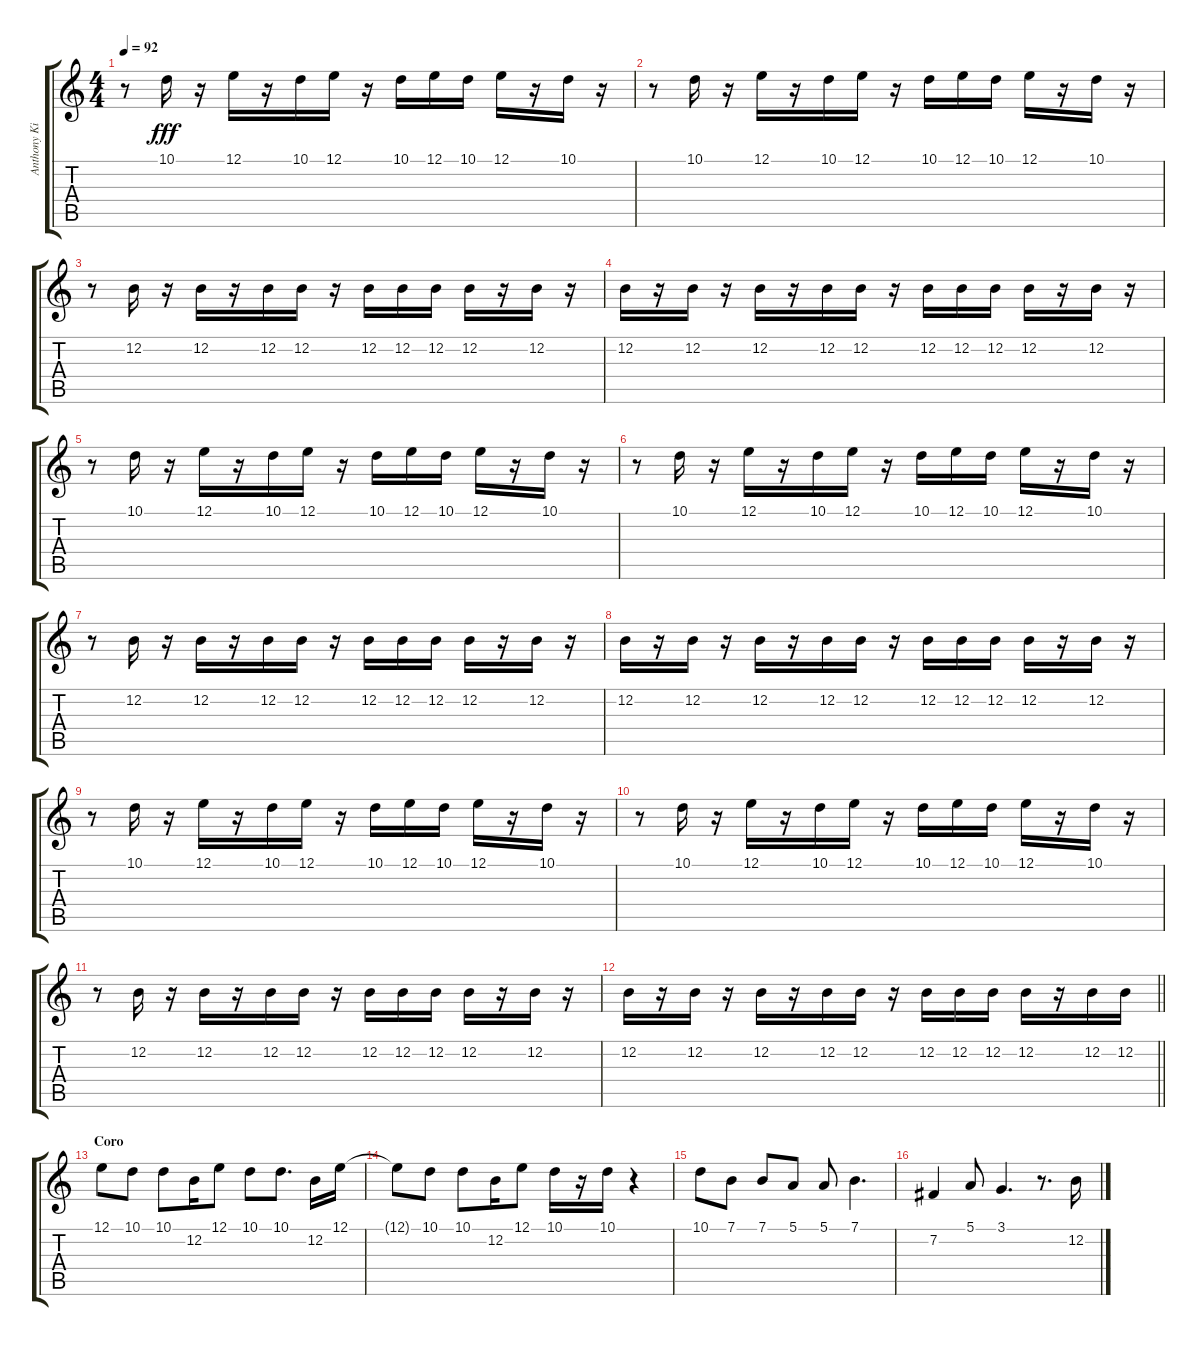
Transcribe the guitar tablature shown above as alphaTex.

\track ("Anthony Kiedis" "Anthony Ki") {instrument trumpet}
\staff {score tabs}
\tuning (E4 B3 G3 D3 A2 E2) {hide}
\ts (4 4)
\tempo 92
\clef g2
\ks c
r.8{dy fff} 10.1.16 r.16 12.1.16 r.16 10.1.16 12.1.16 r.16 10.1.16 12.1.16 10.1.16 12.1.16 r.16 10.1.16 r.16 |
r.8 10.1.16 r.16 12.1.16 r.16 10.1.16 12.1.16 r.16 10.1.16 12.1.16 10.1.16 12.1.16 r.16 10.1.16 r.16 |
r.8 12.2.16 r.16 12.2.16 r.16 12.2.16 12.2.16 r.16 12.2.16 12.2.16 12.2.16 12.2.16 r.16 12.2.16 r.16 |
12.2.16 r.16 12.2.16 r.16 12.2.16 r.16 12.2.16 12.2.16 r.16 12.2.16 12.2.16 12.2.16 12.2.16 r.16 12.2.16 r.16 |
r.8 10.1.16 r.16 12.1.16 r.16 10.1.16 12.1.16 r.16 10.1.16 12.1.16 10.1.16 12.1.16 r.16 10.1.16 r.16 |
r.8 10.1.16 r.16 12.1.16 r.16 10.1.16 12.1.16 r.16 10.1.16 12.1.16 10.1.16 12.1.16 r.16 10.1.16 r.16 |
r.8 12.2.16 r.16 12.2.16 r.16 12.2.16 12.2.16 r.16 12.2.16 12.2.16 12.2.16 12.2.16 r.16 12.2.16 r.16 |
12.2.16 r.16 12.2.16 r.16 12.2.16 r.16 12.2.16 12.2.16 r.16 12.2.16 12.2.16 12.2.16 12.2.16 r.16 12.2.16 r.16 |
r.8 10.1.16 r.16 12.1.16 r.16 10.1.16 12.1.16 r.16 10.1.16 12.1.16 10.1.16 12.1.16 r.16 10.1.16 r.16 |
r.8 10.1.16 r.16 12.1.16 r.16 10.1.16 12.1.16 r.16 10.1.16 12.1.16 10.1.16 12.1.16 r.16 10.1.16 r.16 |
r.8 12.2.16 r.16 12.2.16 r.16 12.2.16 12.2.16 r.16 12.2.16 12.2.16 12.2.16 12.2.16 r.16 12.2.16 r.16 |
\barLineRight lightlight
12.2.16 r.16 12.2.16 r.16 12.2.16 r.16 12.2.16 12.2.16 r.16 12.2.16 12.2.16 12.2.16 12.2.16 r.16 12.2.16 12.2.16 |
\section ("" "Coro")
12.1.8 10.1.8 10.1.8 12.2.16 12.1.8 10.1.8 10.1.8{d} 12.2.16 12.1.16 |
12.1{t}.8 10.1.8 10.1.8 12.2.16 12.1.8 10.1.16 r.16 10.1.16 r.4 |
10.1.8 7.1.8 7.1.8 5.1.8 5.1.8 7.1.4{d} |
7.2.4 5.1.8 3.1.4{d} r.8{d} 12.2.16
